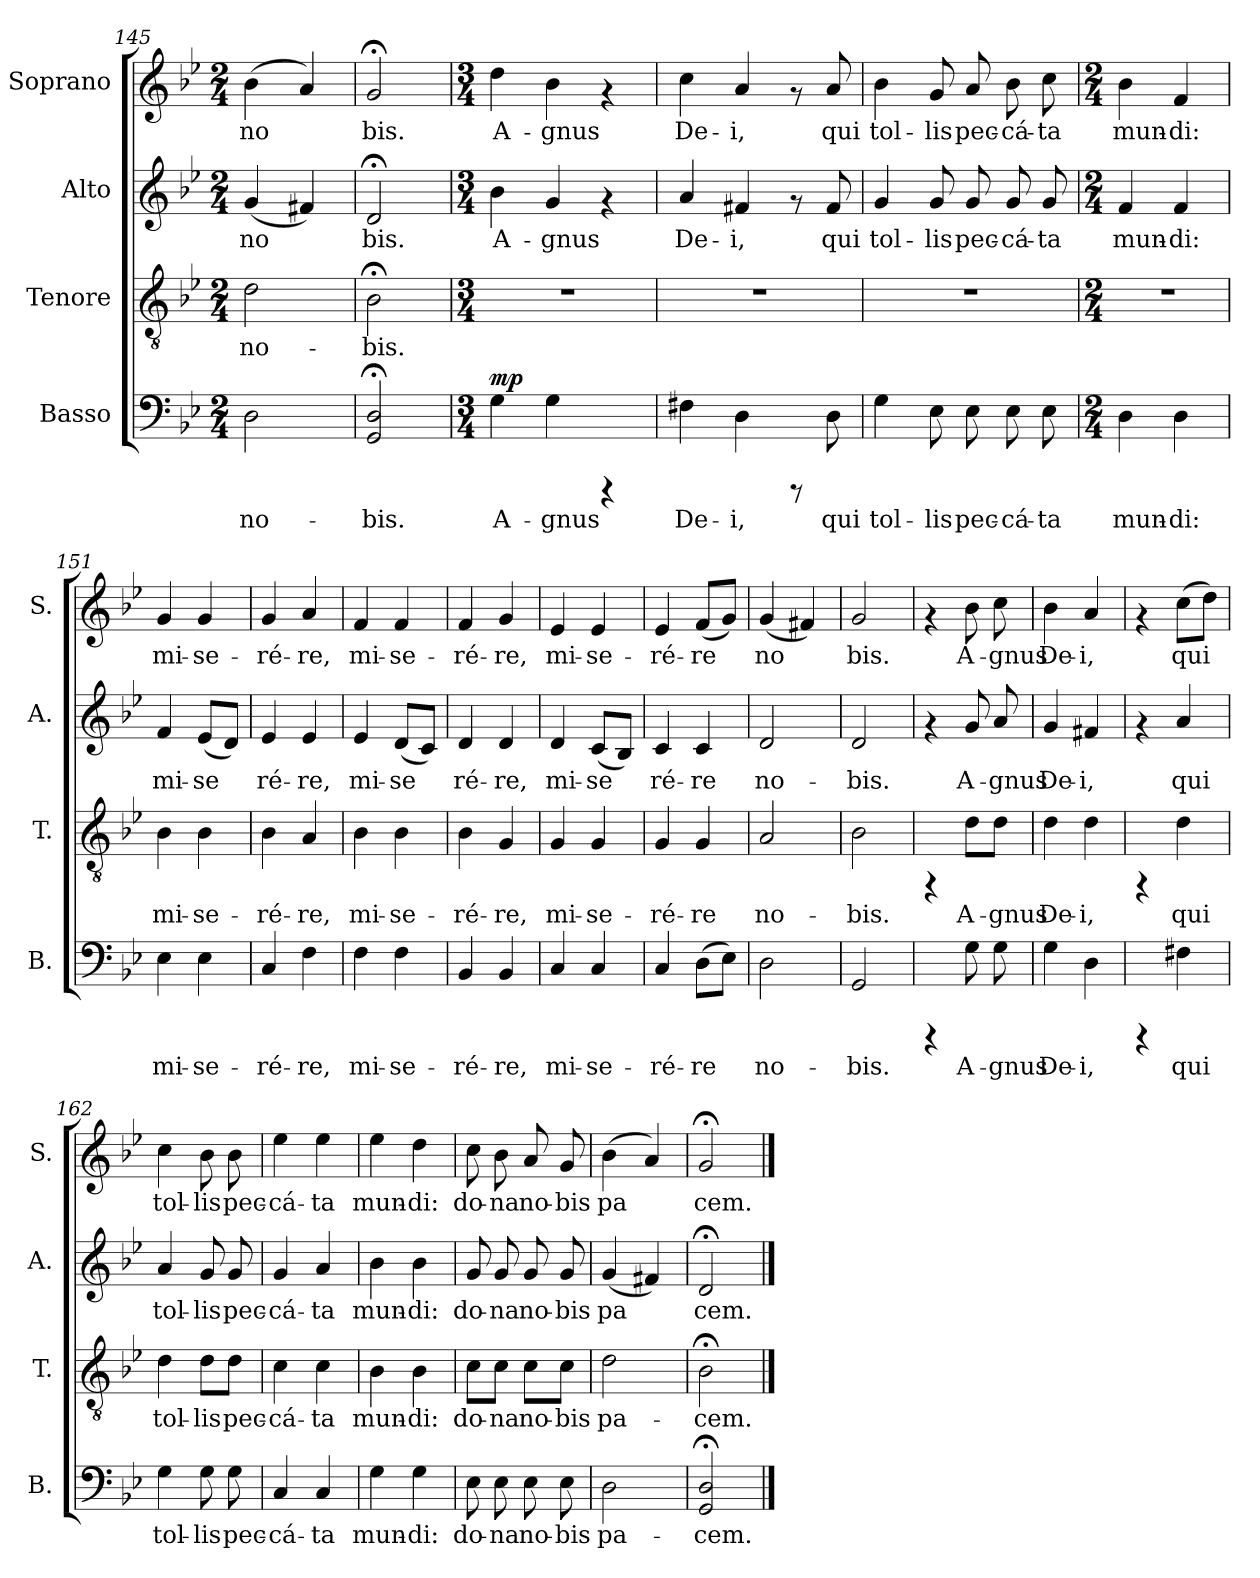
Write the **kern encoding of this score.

**kern	**text	**dynam	**kern	**text	**kern	**text	**dynam	**kern	**text
*part4	*part4	*part4	*part3	*part3	*part2	*part2	*part2	*part1	*part1
*staff4	*staff4	*staff4	*staff3	*staff3	*staff2	*staff2	*staff2	*staff1	*staff1
*I"Basso	*	*	*I"Tenore	*	*I"Alto	*	*	*I"Soprano	*
*I'B.	*	*	*I'T.	*	*I'A.	*	*	*I'S.	*
*clefF4	*	*	*clefGv2	*	*clefG2	*	*	*clefG2	*
*k[b-e-]	*	*	*k[b-e-]	*	*k[b-e-]	*	*	*k[b-e-]	*
*B-:	*	*	*B-:	*	*B-:	*	*	*B-:	*
*M2/4	*	*	*M2/4	*	*M2/4	*	*	*M2/4	*
=145	=145	=145	=145	=145	=145	=145	=145	=145	=145
!	!LO:LY:b:cj	!	!	!LO:LY:b:cj	!	!LO:LY:b:cj	!	!	!LO:LY:b:cj
2D\	no-	.	2d\	no-	(<4g/	no-	.	(>4b-\	no-
!	!	!	!	!	!	!LO:LY:b:cj	!	!	!LO:LY:b:cj
.	.	.	.	.	4f#X/)	--	.	4a/)	--
=146	=146	=146	=146	=146	=146	=146	=146	=146	=146
!	!LO:LY:b:cj	!	!	!LO:LY:b:cj	!	!LO:LY:b:cj	!	!	!LO:LY:b:cj
2D/;< 2GG/;<	-bis.	.	2B-;<\	-bis.	2d;</	-bis.	.	2g;</	-bis.
=147	=147	=147	=147	=147	=147	=147	=147	=147	=147
*M3/4	*	*	*M3/4	*	*M3/4	*	*	*M3/4	*
!	!LO:LY:b:cj	!LO:DY:b	!	!	!	!LO:LY:b:cj	!LO:DY:a	!	!LO:LY:b:cj
!	!	!	!	!	!	!	!LO:DY:n=1:b	!	!
4G\	A-	mp	2.r	.	4b-\	A-	mp mp	4dd\	A-
!	!LO:LY:b:cj	!	!	!	!	!LO:LY:b:cj	!	!	!LO:LY:b:cj
4G\	-gnus	.	.	.	4g/	-gnus	.	4b-\	-gnus
4rCCC	.	.	.	.	4rf	.	.	4rf	.
=148	=148	=148	=148	=148	=148	=148	=148	=148	=148
!	!LO:LY:b:cj	!	!	!	!	!LO:LY:b:cj	!	!	!LO:LY:b:cj
4F#X\	De-	.	2.r	.	4a/	De-	.	4cc\	De-
!	!LO:LY:b:cj	!	!	!	!	!LO:LY:b:cj	!	!	!LO:LY:b:cj
4D\	-i,	.	.	.	4f#X/	-i,	.	4a/	-i,
8rCCC	.	.	.	.	8rf	.	.	8rf	.
!	!LO:LY:b:cj	!	!	!	!	!LO:LY:b:cj	!	!	!LO:LY:b:cj
8D\	qui	.	.	.	8f#/	qui	.	8a/	qui
=149	=149	=149	=149	=149	=149	=149	=149	=149	=149
!	!LO:LY:b:cj	!	!	!	!	!LO:LY:b:cj	!	!	!LO:LY:b:cj
4G\	tol-	.	2.r	.	4g/	tol-	.	4b-\	tol-
!	!LO:LY:b:cj	!	!	!	!	!LO:LY:b:cj	!	!	!LO:LY:b:cj
8E-\	-lis	.	.	.	8g/	-lis	.	8g/	-lis
!	!LO:LY:b:cj	!	!	!	!	!LO:LY:b:cj	!	!	!LO:LY:b:cj
8E-\	pec-	.	.	.	8g/	pec-	.	8a/	pec-
!	!LO:LY:b:cj	!	!	!	!	!LO:LY:b:cj	!	!	!LO:LY:b:cj
8E-\	-cá-	.	.	.	8g/	-cá-	.	8b-\	-cá-
!	!LO:LY:b:cj	!	!	!	!	!LO:LY:b:cj	!	!	!LO:LY:b:cj
8E-\	-ta	.	.	.	8g/	-ta	.	8cc\	-ta
!!LO:PB:g=z
=150	=150	=150	=150	=150	=150	=150	=150	=150	=150
*M2/4	*	*	*M2/4	*	*M2/4	*	*	*M2/4	*
!	!LO:LY:b:cj	!	!	!	!	!LO:LY:b:cj	!	!	!LO:LY:b:cj
4D\	mun-	.	2r	.	4f/	mun-	.	4b-\	mun-
!	!LO:LY:b:cj	!	!	!	!	!LO:LY:b:cj	!	!	!LO:LY:b:cj
4D\	-di:	.	.	.	4f/	-di:	.	4f/	-di:
=151	=151	=151	=151	=151	=151	=151	=151	=151	=151
!	!LO:LY:b:cj	!	!	!LO:LY:b:cj	!	!LO:LY:b:cj	!	!	!LO:LY:b:cj
4E-\	mi-	.	4B-\	mi-	4f/	mi-	.	4g/	mi-
!	!LO:LY:b:cj	!	!	!LO:LY:b:cj	!	!LO:LY:b:cj	!	!	!LO:LY:b:cj
4E-\	-se-	.	4B-\	-se-	(<8e-/L	-se-	.	4g/	-se-
!	!	!	!	!	!	!LO:LY:b:cj	!	!	!
.	.	.	.	.	8d/J)	--	.	.	.
=152	=152	=152	=152	=152	=152	=152	=152	=152	=152
!	!LO:LY:b:cj	!	!	!LO:LY:b:cj	!	!LO:LY:b:cj	!	!	!LO:LY:b:cj
4C/	-ré-	.	4B-\	-ré-	4e-/	-ré-	.	4g/	-ré-
!	!LO:LY:b:cj	!	!	!LO:LY:b:cj	!	!LO:LY:b:cj	!	!	!LO:LY:b:cj
4F\	-re,	.	4A/	-re,	4e-/	-re,	.	4a/	-re,
=153	=153	=153	=153	=153	=153	=153	=153	=153	=153
!	!LO:LY:b:cj	!	!	!LO:LY:b:cj	!	!LO:LY:b:cj	!	!	!LO:LY:b:cj
4F\	mi-	.	4B-\	mi-	4e-/	mi-	.	4f/	mi-
!	!LO:LY:b:cj	!	!	!LO:LY:b:cj	!	!LO:LY:b:cj	!	!	!LO:LY:b:cj
4F\	-se-	.	4B-\	-se-	(<8d/L	-se-	.	4f/	-se-
!	!	!	!	!	!	!LO:LY:b:cj	!	!	!
.	.	.	.	.	8c/J)	--	.	.	.
=154	=154	=154	=154	=154	=154	=154	=154	=154	=154
!	!LO:LY:b:cj	!	!	!LO:LY:b:cj	!	!LO:LY:b:cj	!	!	!LO:LY:b:cj
4BB-/	-ré-	.	4B-\	-ré-	4d/	-ré-	.	4f/	-ré-
!	!LO:LY:b:cj	!	!	!LO:LY:b:cj	!	!LO:LY:b:cj	!	!	!LO:LY:b:cj
4BB-/	-re,	.	4G/	-re,	4d/	-re,	.	4g/	-re,
=155	=155	=155	=155	=155	=155	=155	=155	=155	=155
!	!LO:LY:b:cj	!	!	!LO:LY:b:cj	!	!LO:LY:b:cj	!	!	!LO:LY:b:cj
4C/	mi-	.	4G/	mi-	4d/	mi-	.	4e-/	mi-
!	!LO:LY:b:cj	!	!	!LO:LY:b:cj	!	!LO:LY:b:cj	!	!	!LO:LY:b:cj
4C/	-se-	.	4G/	-se-	(<8c/L	-se-	.	4e-/	-se-
!	!	!	!	!	!	!LO:LY:b:cj	!	!	!
.	.	.	.	.	8B-/J)	--	.	.	.
!!LO:PB:g=z
=156	=156	=156	=156	=156	=156	=156	=156	=156	=156
!	!LO:LY:b:cj	!	!	!LO:LY:b:cj	!	!LO:LY:b:cj	!	!	!LO:LY:b:cj
4C/	-ré-	.	4G/	-ré-	4c/	-ré-	.	4e-/	-ré-
!	!LO:LY:b:cj	!	!	!LO:LY:b:cj	!	!LO:LY:b:cj	!	!	!LO:LY:b:cj
(>8D\L	-re	.	4G/	-re	4c/	-re	.	(<8f/L	-re
!	!LO:LY:b:cj	!	!	!	!	!	!	!	!LO:LY:b:cj
8E-\J)	.	.	.	.	.	.	.	8g/J)	.
=157	=157	=157	=157	=157	=157	=157	=157	=157	=157
!	!LO:LY:b:cj	!	!	!LO:LY:b:cj	!	!LO:LY:b:cj	!	!	!LO:LY:b:cj
2D\	no-	.	2A/	no-	2d/	no-	.	(<4g/	no-
!	!	!	!	!	!	!	!	!	!LO:LY:b:cj
.	.	.	.	.	.	.	.	4f#X/)	--
=158	=158	=158	=158	=158	=158	=158	=158	=158	=158
!	!LO:LY:b:cj	!	!	!LO:LY:b:cj	!	!LO:LY:b:cj	!	!	!LO:LY:b:cj
2GG/	-bis.	.	2B-\	-bis.	2d/	-bis.	.	2g/	-bis.
=159	=159	=159	=159	=159	=159	=159	=159	=159	=159
4rCCC	.	.	4rFF	.	4rf	.	.	4rf	.
!	!LO:LY:b:cj	!	!	!LO:LY:b:cj	!	!LO:LY:b:cj	!	!	!LO:LY:b:cj
8G\	A-	.	8d\L	A-	8g/	A-	.	8b-\	A-
!	!LO:LY:b:cj	!	!	!LO:LY:b:cj	!	!LO:LY:b:cj	!	!	!LO:LY:b:cj
8G\	-gnus	.	8d\J	-gnus	8a/	-gnus	.	8cc\	-gnus
=160	=160	=160	=160	=160	=160	=160	=160	=160	=160
!	!LO:LY:b:cj	!	!	!LO:LY:b:cj	!	!LO:LY:b:cj	!	!	!LO:LY:b:cj
4G\	De-	.	4d\	De-	4g/	De-	.	4b-\	De-
!	!LO:LY:b:cj	!	!	!LO:LY:b:cj	!	!LO:LY:b:cj	!	!	!LO:LY:b:cj
4D\	-i,	.	4d\	-i,	4f#X/	-i,	.	4a/	-i,
=161	=161	=161	=161	=161	=161	=161	=161	=161	=161
4rCCC	.	.	4rFF	.	4rf	.	.	4rf	.
!	!LO:LY:b:cj	!	!	!LO:LY:b:cj	!	!LO:LY:b:cj	!	!	!LO:LY:b:cj
4F#X\	qui	.	4d\	qui	4a/	qui	.	(>8cc\L	qui
!	!	!	!	!	!	!	!	!	!LO:LY:b:cj
.	.	.	.	.	.	.	.	8dd\J)	.
!!LO:LB:g=z
=162	=162	=162	=162	=162	=162	=162	=162	=162	=162
!	!LO:LY:b:cj	!	!	!LO:LY:b:cj	!	!LO:LY:b:cj	!	!	!LO:LY:b:cj
4G\	tol-	.	4d\	tol-	4a/	tol-	.	4cc\	tol-
!	!LO:LY:b:cj	!	!	!LO:LY:b:cj	!	!LO:LY:b:cj	!	!	!LO:LY:b:cj
8G\	-lis	.	8d\L	-lis	8g/	-lis	.	8b-\	-lis
!	!LO:LY:b:cj	!	!	!LO:LY:b:cj	!	!LO:LY:b:cj	!	!	!LO:LY:b:cj
8G\	pec-	.	8d\J	pec-	8g/	pec-	.	8b-\	pec-
=163	=163	=163	=163	=163	=163	=163	=163	=163	=163
!	!LO:LY:b:cj	!	!	!LO:LY:b:cj	!	!LO:LY:b:cj	!	!	!LO:LY:b:cj
4C/	-cá-	.	4c\	-cá-	4g/	-cá-	.	4ee-\	-cá-
!	!LO:LY:b:cj	!	!	!LO:LY:b:cj	!	!LO:LY:b:cj	!	!	!LO:LY:b:cj
4C/	-ta	.	4c\	-ta	4a/	-ta	.	4ee-\	-ta
=164	=164	=164	=164	=164	=164	=164	=164	=164	=164
!	!LO:LY:b:cj	!	!	!LO:LY:b:cj	!	!LO:LY:b:cj	!	!	!LO:LY:b:cj
4G\	mun-	.	4B-\	mun-	4b-\	mun-	.	4ee-\	mun-
!	!LO:LY:b:cj	!	!	!LO:LY:b:cj	!	!LO:LY:b:cj	!	!	!LO:LY:b:cj
4G\	-di:	.	4B-\	-di:	4b-\	-di:	.	4dd\	-di:
=165	=165	=165	=165	=165	=165	=165	=165	=165	=165
!	!LO:LY:b:cj	!	!	!LO:LY:b:cj	!	!LO:LY:b:cj	!	!	!LO:LY:b:cj
8E-\	do-	.	8c\L	do-	8g/	do-	.	8cc\	do-
!	!LO:LY:b:cj	!	!	!LO:LY:b:cj	!	!LO:LY:b:cj	!	!	!LO:LY:b:cj
8E-\	-na	.	8c\J	-na	8g/	-na	.	8b-\	-na
!	!LO:LY:b:cj	!	!	!LO:LY:b:cj	!	!LO:LY:b:cj	!	!	!LO:LY:b:cj
8E-\	no-	.	8c\L	no-	8g/	no-	.	8a/	no-
!	!LO:LY:b:cj	!	!	!LO:LY:b:cj	!	!LO:LY:b:cj	!	!	!LO:LY:b:cj
8E-\	-bis	.	8c\J	-bis	8g/	-bis	.	8g/	-bis
=166	=166	=166	=166	=166	=166	=166	=166	=166	=166
!	!LO:LY:b:cj	!	!	!LO:LY:b:cj	!	!LO:LY:b:cj	!	!	!LO:LY:b:cj
2D\	pa-	.	2d\	pa-	(<4g/	pa-	.	(>4b-\	pa-
!	!	!	!	!	!	!LO:LY:b:cj	!	!	!LO:LY:b:cj
.	.	.	.	.	4f#X/)	--	.	4a/)	--
=167	=167	=167	=167	=167	=167	=167	=167	=167	=167
!	!LO:LY:b:cj	!	!	!LO:LY:b:cj	!	!LO:LY:b:cj	!	!	!LO:LY:b:cj
2D/;< 2GG/;<	-cem.	.	2B-;<\	-cem.	2d;</	-cem.	.	2g;</	-cem.
==	==	==	==	==	==	==	==	==	==
*-	*-	*-	*-	*-	*-	*-	*-	*-	*-
